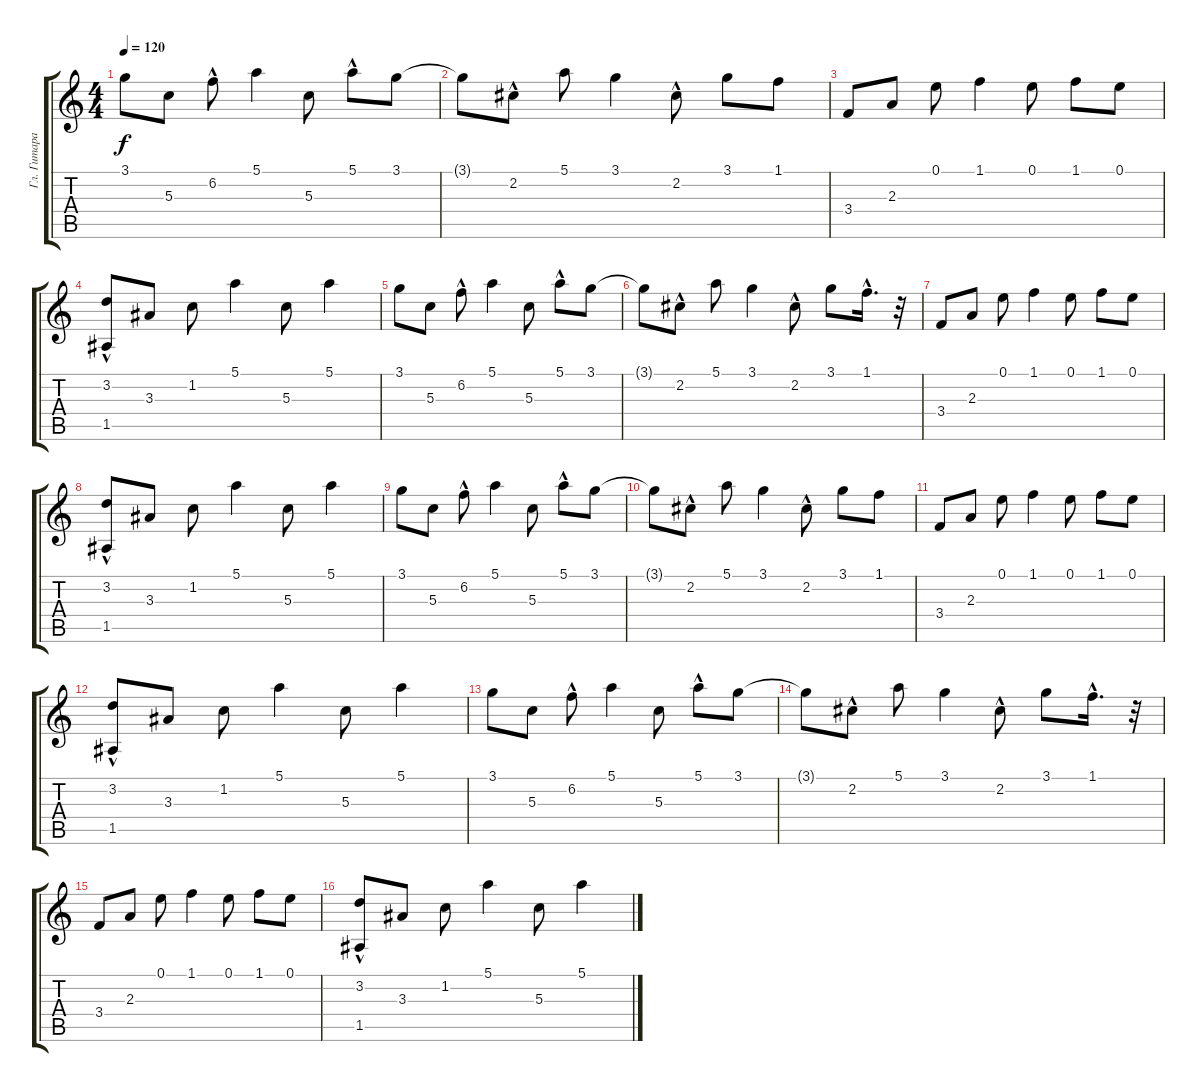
\track ("Гл. Гитара" "Гл. Гитара") {instrument distortionguitar}
\staff {score tabs}
\tuning (E4 B3 G3 D3 A2 E2) {hide}
\ts (4 4)
\tempo 120
\clef g2
\ks c
3.1.8{dy f} 5.3.8 6.2{hac}.8 5.1.4 5.3.8 5.1{hac}.8 3.1.8 |
3.1{t}.8 2.2{hac}.8 5.1.8 3.1.4 2.2{hac}.8 3.1.8 1.1.8 |
3.4.8 2.3.8 0.1.8 1.1.4 0.1.8 1.1.8 0.1.8 |
(3.2{hac} 1.5).8 3.3.8 1.2.8 5.1.4 5.3.8 5.1.4 |
3.1.8 5.3.8 6.2{hac}.8 5.1.4 5.3.8 5.1{hac}.8 3.1.8 |
3.1{t}.8 2.2{hac}.8 5.1.8 3.1.4 2.2{hac}.8 3.1.8 1.1{hac}.16{d} r.32 |
3.4.8 2.3.8 0.1.8 1.1.4 0.1.8 1.1.8 0.1.8 |
(3.2{hac} 1.5).8 3.3.8 1.2.8 5.1.4 5.3.8 5.1.4 |
3.1.8 5.3.8 6.2{hac}.8 5.1.4 5.3.8 5.1{hac}.8 3.1.8 |
3.1{t}.8 2.2{hac}.8 5.1.8 3.1.4 2.2{hac}.8 3.1.8 1.1.8 |
3.4.8 2.3.8 0.1.8 1.1.4 0.1.8 1.1.8 0.1.8 |
(3.2{hac} 1.5).8 3.3.8 1.2.8 5.1.4 5.3.8 5.1.4 |
3.1.8 5.3.8 6.2{hac}.8 5.1.4 5.3.8 5.1{hac}.8 3.1.8 |
3.1{t}.8 2.2{hac}.8 5.1.8 3.1.4 2.2{hac}.8 3.1.8 1.1{hac}.16{d} r.32 |
3.4.8 2.3.8 0.1.8 1.1.4 0.1.8 1.1.8 0.1.8 |
(3.2{hac} 1.5).8 3.3.8 1.2.8 5.1.4 5.3.8 5.1.4
